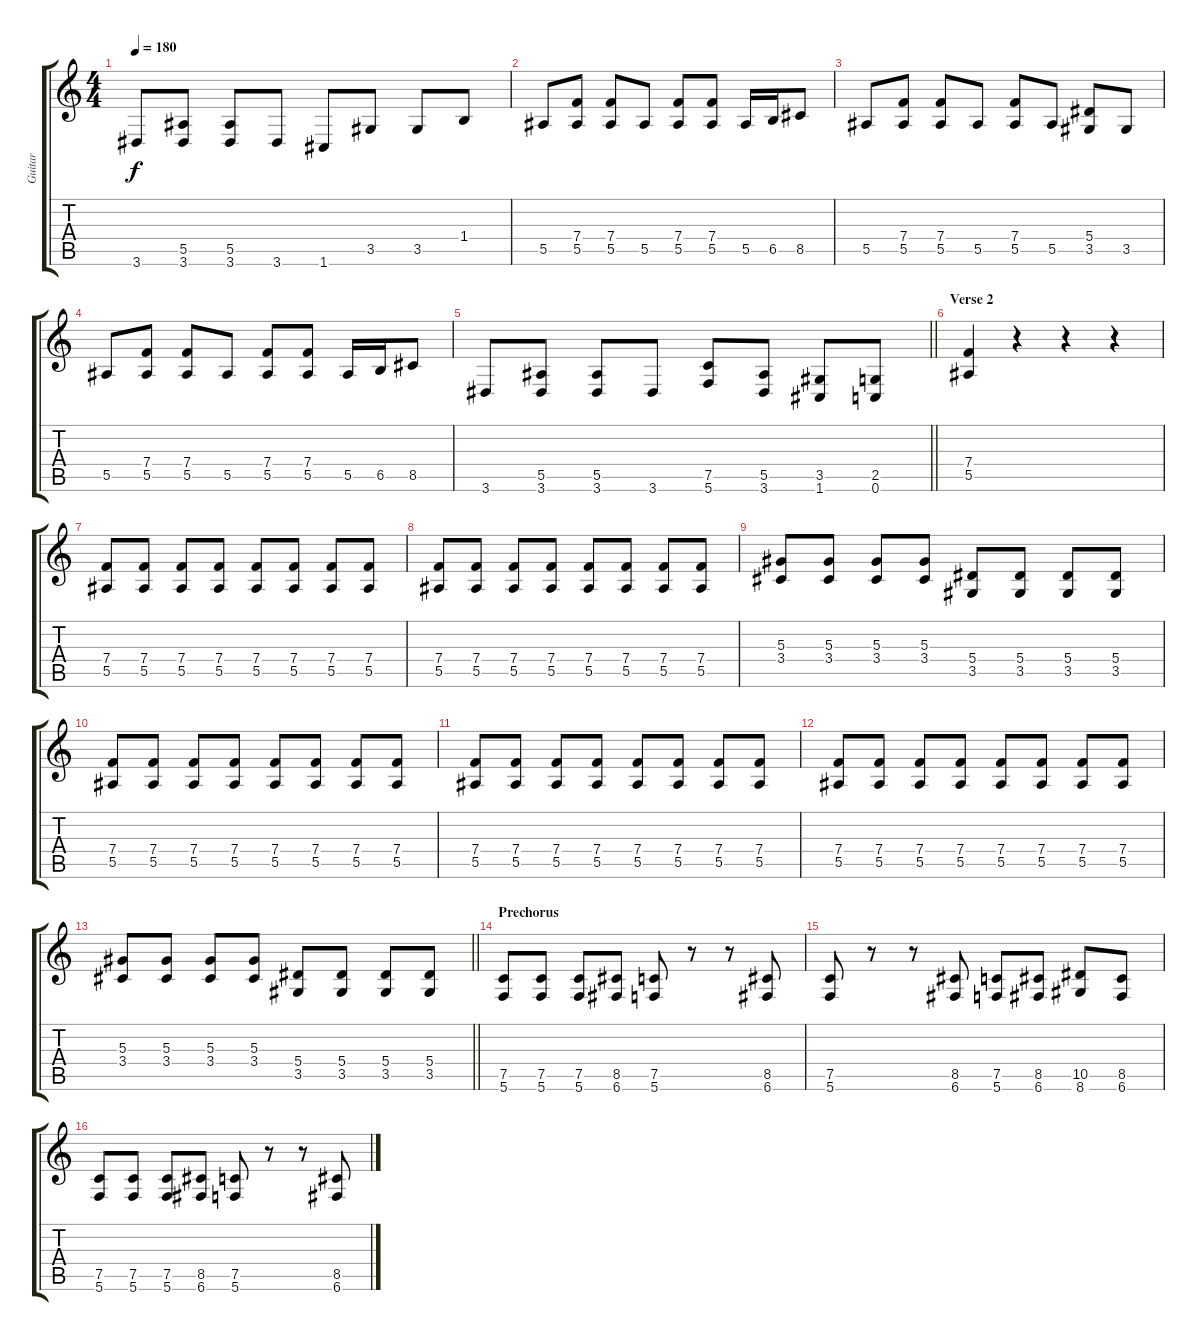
\track ("Guitar" "Guitar") {instrument distortionguitar}
\staff {score tabs}
\tuning (C4 G3 Eb3 Bb2 F2 C2) {hide}
\ts (4 4)
\tempo 180
\clef g2
\ks c
3.6.8{dy f} (5.5 3.6).8 (5.5 3.6).8 3.6.8 1.6.8 3.5.8 3.5.8 1.4.8 |
5.5.8 (7.4 5.5).8 (7.4 5.5).8 5.5.8 (7.4 5.5).8 (7.4 5.5).8 5.5.16 6.5.16 8.5.8 |
5.5.8 (7.4 5.5).8 (7.4 5.5).8 5.5.8 (7.4 5.5).8 5.5.8 (5.4 3.5).8 3.5.8 |
5.5.8 (7.4 5.5).8 (7.4 5.5).8 5.5.8 (7.4 5.5).8 (7.4 5.5).8 5.5.16 6.5.16 8.5.8 |
\barLineRight lightlight
3.6.8 (5.5 3.6).8 (5.5 3.6).8 3.6.8 (7.5 5.6).8 (5.5 3.6).8 (3.5 1.6).8 (2.5 0.6).8 |
\section ("" "Verse 2")
(7.4 5.5).4 r.4 r.4 r.4 |
(7.4 5.5).8 (7.4 5.5).8 (7.4 5.5).8 (7.4 5.5).8 (7.4 5.5).8 (7.4 5.5).8 (7.4 5.5).8 (7.4 5.5).8 |
(7.4 5.5).8 (7.4 5.5).8 (7.4 5.5).8 (7.4 5.5).8 (7.4 5.5).8 (7.4 5.5).8 (7.4 5.5).8 (7.4 5.5).8 |
(5.3 3.4).8 (5.3 3.4).8 (5.3 3.4).8 (5.3 3.4).8 (5.4 3.5).8 (5.4 3.5).8 (5.4 3.5).8 (5.4 3.5).8 |
(7.4 5.5).8 (7.4 5.5).8 (7.4 5.5).8 (7.4 5.5).8 (7.4 5.5).8 (7.4 5.5).8 (7.4 5.5).8 (7.4 5.5).8 |
(7.4 5.5).8 (7.4 5.5).8 (7.4 5.5).8 (7.4 5.5).8 (7.4 5.5).8 (7.4 5.5).8 (7.4 5.5).8 (7.4 5.5).8 |
(7.4 5.5).8 (7.4 5.5).8 (7.4 5.5).8 (7.4 5.5).8 (7.4 5.5).8 (7.4 5.5).8 (7.4 5.5).8 (7.4 5.5).8 |
\barLineRight lightlight
(5.3 3.4).8 (5.3 3.4).8 (5.3 3.4).8 (5.3 3.4).8 (5.4 3.5).8 (5.4 3.5).8 (5.4 3.5).8 (5.4 3.5).8 |
\section ("" "Prechorus")
(7.5 5.6).8 (7.5 5.6).8 (7.5 5.6).8 (8.5 6.6).8 (7.5 5.6).8 r.8 r.8 (8.5 6.6).8 |
(7.5 5.6).8 r.8 r.8 (8.5 6.6).8 (7.5 5.6).8 (8.5 6.6).8 (10.5 8.6).8 (8.5 6.6).8 |
(7.5 5.6).8 (7.5 5.6).8 (7.5 5.6).8 (8.5 6.6).8 (7.5 5.6).8 r.8 r.8 (8.5 6.6).8
